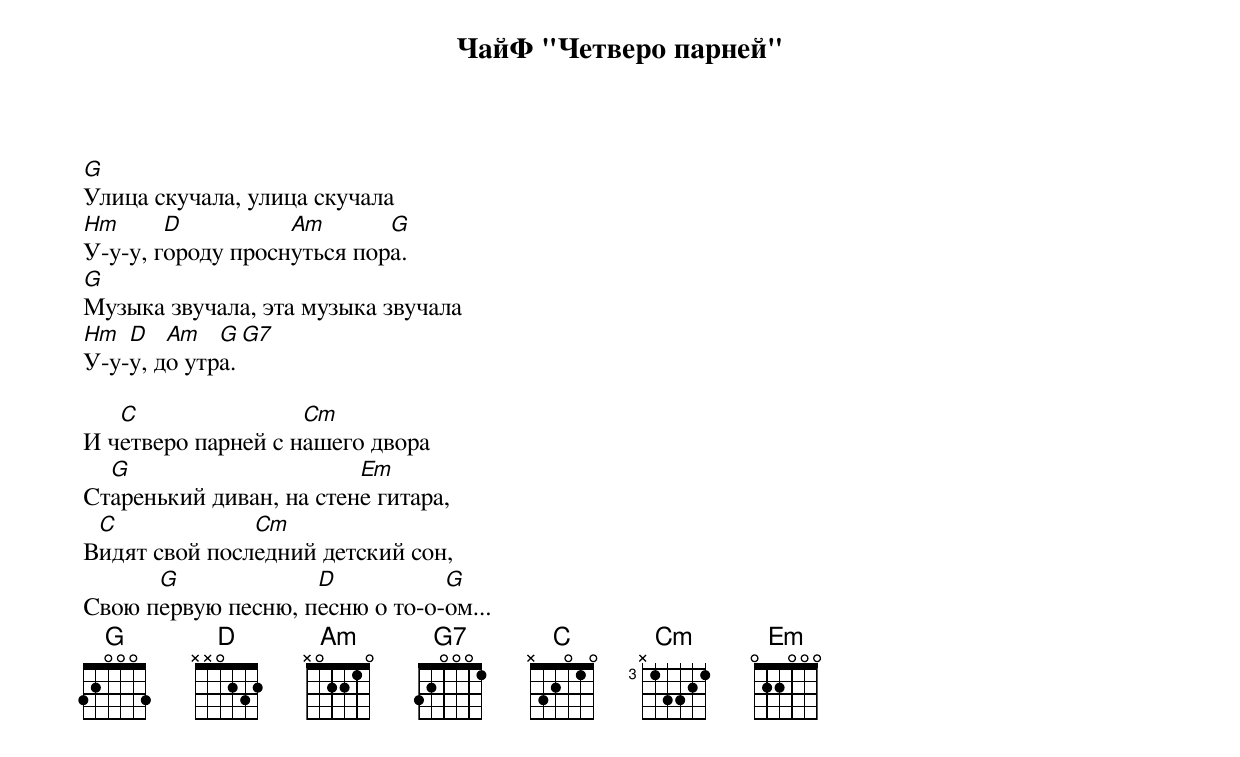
        ЧайФ "Четверо парней"

G
Улица скучала, улица скучала
Hm      D          Am       G
У-у-у, городу проснуться пора.
G
Музыка звучала, эта музыка звучала
Hm  D   Am   G  G7
У-у-у, до утра.

   C                Cm
И четверо парней с нашего двора
  G                      Em
Старенький диван, на стене гитара,
 C             Cm
Видят свой последний детский сон,
      G             D           G
Свою первую песню, песню о то-о-ом...
